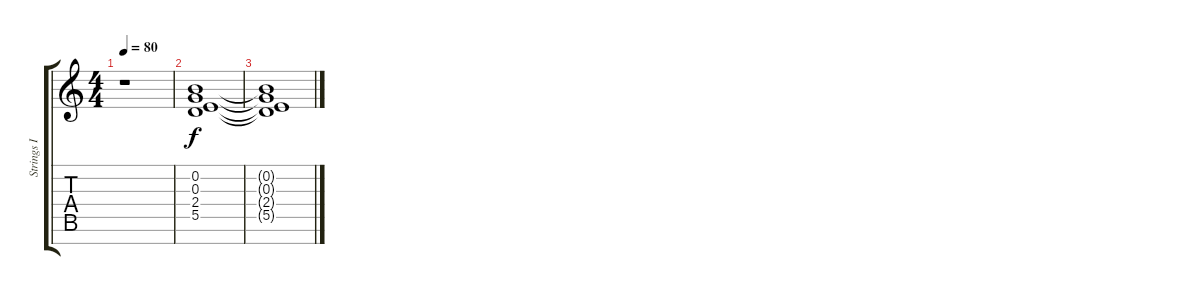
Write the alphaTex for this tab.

\track ("Strings I" "Strings I") {instrument stringensemble1}
\staff {score tabs}
\tuning (E5 B4 G4 D4 A3 E3 B2) {hide}
\ts (4 4)
\tempo 80
\clef g2
\ks c
r.1{dy f} |
(0.2 0.3 2.4 5.5).1 |
(0.2{t} 0.3{t} 2.4{t} 5.5{t}).1
